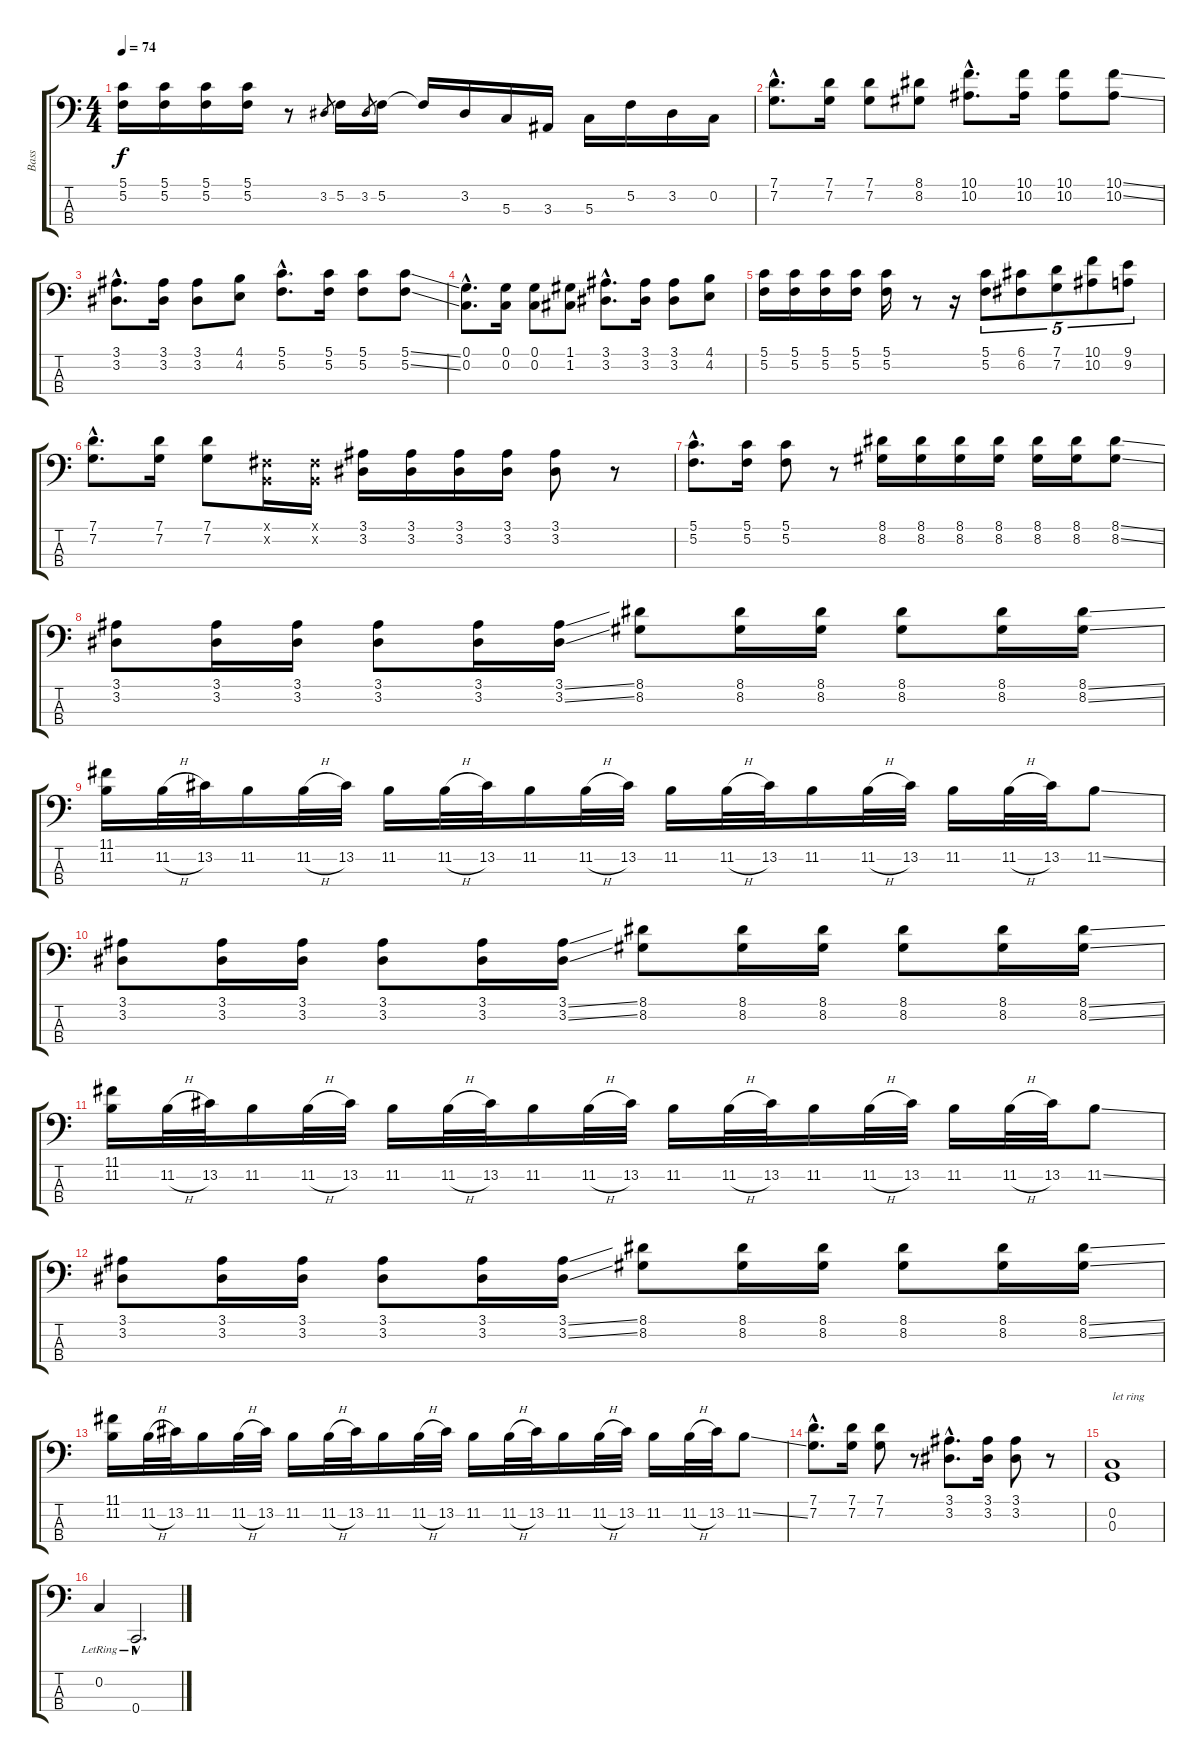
\track ("Bass" "Bass") {instrument electricbassfinger}
\staff {score tabs}
\tuning (G2 C2 G1 C1) {hide}
\ts (4 4)
\tempo 74
\clef f4
\ks c
(5.1 5.2).16{dy f} (5.1 5.2).16 (5.1 5.2).16 (5.1 5.2).16 r.8 3.2.8{gr} 5.2.16 3.2.8{gr} 5.2.16 5.2{t}.16 3.2.16 5.3.16 3.3.16 5.3.16 5.2.16 3.2.16 0.2.16 |
(7.1{hac} 7.2{hac}).8{d} (7.1 7.2).16 (7.1 7.2).8 (8.1 8.2).8 (10.1{hac} 10.2{hac}).8{d} (10.1 10.2).16 (10.1 10.2).8 (10.1{ss} 10.2{ss}).8 |
(3.1{hac} 3.2{hac}).8{d} (3.1 3.2).16 (3.1 3.2).8 (4.1 4.2).8 (5.1{hac} 5.2{hac}).8{d} (5.1 5.2).16 (5.1 5.2).8 (5.1{ss} 5.2{ss}).8 |
(0.1{hac} 0.2{hac}).8{d} (0.1 0.2).16 (0.1 0.2).8 (1.1 1.2).8 (3.1{hac} 3.2{hac}).8{d} (3.1 3.2).16 (3.1 3.2).8 (4.1 4.2).8 |
(5.1 5.2).16 (5.1 5.2).16 (5.1 5.2).16 (5.1 5.2).16 (5.1 5.2).16 r.8 r.16 (5.1 5.2).8{tu (5 4)} (6.1 6.2).8{tu (5 4)} (7.1 7.2).8{tu (5 4)} (10.1 10.2).8{tu (5 4)} (9.1 9.2).8{tu (5 4)} |
(7.1{hac} 7.2{hac}).8{d} (7.1 7.2).16 (7.1 7.2).8 (-1.1{x} -1.2{x}).16 (-1.1{x} -1.2{x}).16 (3.1 3.2).16 (3.1 3.2).16 (3.1 3.2).16 (3.1 3.2).16 (3.1 3.2).8 r.8 |
(5.1{hac} 5.2{hac}).8{d} (5.1 5.2).16 (5.1 5.2).8 r.8 (8.1 8.2).16 (8.1 8.2).16 (8.1 8.2).16 (8.1 8.2).16 (8.1 8.2).16 (8.1 8.2).16 (8.1{ss} 8.2{ss}).8 |
(3.1 3.2).8 (3.1 3.2).16 (3.1 3.2).16 (3.1 3.2).8 (3.1 3.2).16 (3.1{ss} 3.2{ss}).16 (8.1 8.2).8 (8.1 8.2).16 (8.1 8.2).16 (8.1 8.2).8 (8.1 8.2).16 (8.1{ss} 8.2{ss}).16 |
(11.1 11.2).16 11.2{h}.32 13.2.32 11.2.16 11.2{h}.32 13.2.32 11.2.16 11.2{h}.32 13.2.32 11.2.16 11.2{h}.32 13.2.32 11.2.16 11.2{h}.32 13.2.32 11.2.16 11.2{h}.32 13.2.32 11.2.16 11.2{h}.32 13.2.32 11.2{ss}.8 |
(3.1 3.2).8 (3.1 3.2).16 (3.1 3.2).16 (3.1 3.2).8 (3.1 3.2).16 (3.1{ss} 3.2{ss}).16 (8.1 8.2).8 (8.1 8.2).16 (8.1 8.2).16 (8.1 8.2).8 (8.1 8.2).16 (8.1{ss} 8.2{ss}).16 |
(11.1 11.2).16 11.2{h}.32 13.2.32 11.2.16 11.2{h}.32 13.2.32 11.2.16 11.2{h}.32 13.2.32 11.2.16 11.2{h}.32 13.2.32 11.2.16 11.2{h}.32 13.2.32 11.2.16 11.2{h}.32 13.2.32 11.2.16 11.2{h}.32 13.2.32 11.2{ss}.8 |
(3.1 3.2).8 (3.1 3.2).16 (3.1 3.2).16 (3.1 3.2).8 (3.1 3.2).16 (3.1{ss} 3.2{ss}).16 (8.1 8.2).8 (8.1 8.2).16 (8.1 8.2).16 (8.1 8.2).8 (8.1 8.2).16 (8.1{ss} 8.2{ss}).16 |
(11.1 11.2).16 11.2{h}.32 13.2.32 11.2.16 11.2{h}.32 13.2.32 11.2.16 11.2{h}.32 13.2.32 11.2.16 11.2{h}.32 13.2.32 11.2.16 11.2{h}.32 13.2.32 11.2.16 11.2{h}.32 13.2.32 11.2.16 11.2{h}.32 13.2.32 11.2{ss}.8 |
(7.1{hac} 7.2{hac}).8{d} (7.1 7.2).16 (7.1 7.2).8 r.8 (3.1{hac} 3.2{hac}).8{d} (3.1 3.2).16 (3.1 3.2).8 r.8 |
(0.2 0.3).1{txt "let ring"} |
0.2{lr}.4 0.4{hac lr}.2{d}
